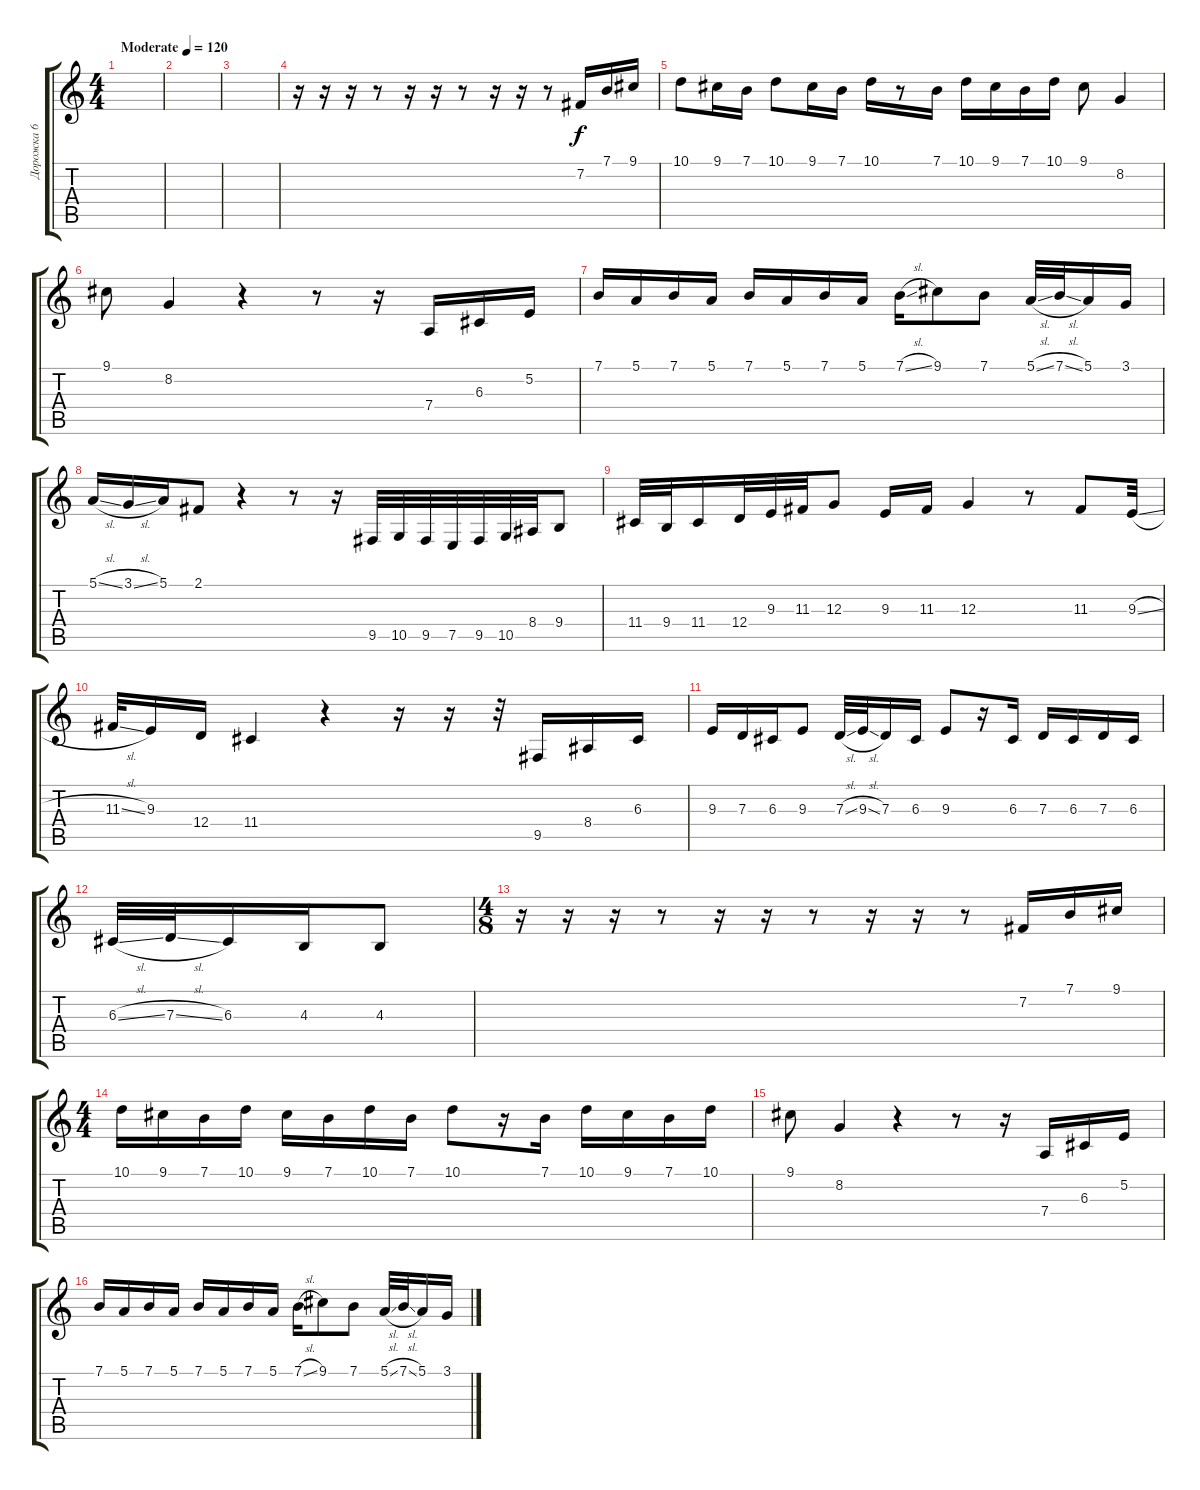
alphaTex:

\track ("Дорожка 6" "Дорожка 6") {instrument pad8sweep}
\staff {score tabs}
\tuning (E4 B3 G3 D3 A2 E2) {hide}
\ts (4 4)
\tempo (120 "Moderate")
\clef g2
\ks c
|
|
|
r.16 r.16 r.16 r.8 r.16 r.16 r.8 r.16 r.16 r.8 7.2.16 7.1.16 9.1.16 |
10.1.8 9.1.16 7.1.16 10.1.8 9.1.16 7.1.16 10.1.16 r.8 7.1.16 10.1.16 9.1.16 7.1.16 10.1.16 9.1.8 8.2.4 |
9.1.8 8.2.4 r.4 r.8 r.16 7.4.16 6.3.16 5.2.16 |
7.1.16 5.1.16 7.1.16 5.1.16 7.1.16 5.1.16 7.1.16 5.1.16 7.1{sl}.16 9.1.8 7.1.8 5.1{sl}.32 7.1{sl}.32 5.1.16 3.1.16 |
5.1{sl}.16 3.1{sl}.16 5.1.16 2.1.8 r.4 r.8 r.16 9.5.32 10.5.32 9.5.32 7.5.32 9.5.32 10.5.32 8.4.32 9.4.8 |
11.4.32 9.4.32 11.4.16 12.4.32 9.3.32 11.3.32 12.3.8 9.3.16 11.3.16 12.3.4 r.8 11.3.8 9.3{sl}.32 |
11.3{sl}.32 9.3.16 12.4.16 11.4.4 r.4 r.16 r.16 r.32 9.5.16 8.4.16 6.3.16 |
9.3.16 7.3.16 6.3.16 9.3.8 7.3{sl}.32 9.3{sl}.32 7.3.16 6.3.16 9.3.8 r.16 6.3.16 7.3.16 6.3.16 7.3.16 6.3.16 |
6.3{sl}.32 7.3{sl}.32 6.3.16 4.3.16 4.3.8 |
\ts (4 8)
r.16 r.16 r.16 r.8 r.16 r.16 r.8 r.16 r.16 r.8 7.2.16 7.1.16 9.1.16 |
\ts (4 4)
10.1.16 9.1.16 7.1.16 10.1.16 9.1.16 7.1.16 10.1.16 7.1.16 10.1.8 r.16 7.1.16 10.1.16 9.1.16 7.1.16 10.1.16 |
9.1.8 8.2.4 r.4 r.8 r.16 7.4.16 6.3.16 5.2.16 |
7.1.16 5.1.16 7.1.16 5.1.16 7.1.16 5.1.16 7.1.16 5.1.16 7.1{sl}.16 9.1.8 7.1.8 5.1{sl}.32 7.1{sl}.32 5.1.16 3.1.16
